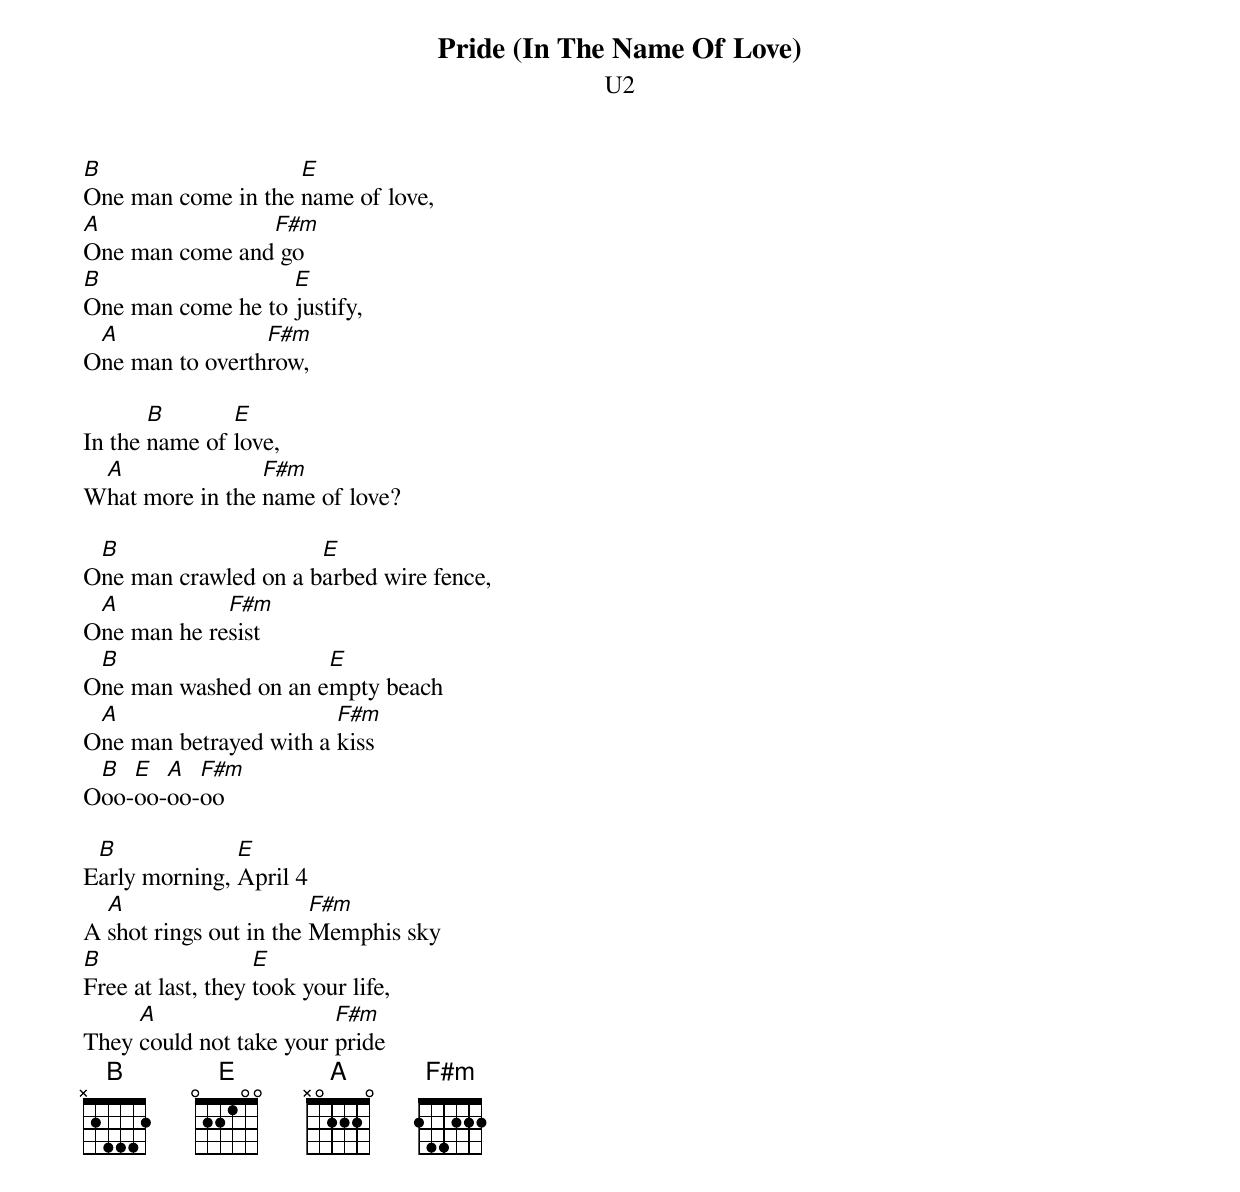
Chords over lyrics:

Pride (In The Name Of Love)
U2

B                   E
One man come in the name of love,
A               F#m
One man come and go
B                  E
One man come he to justify,
 A               F#m
One man to overthrow,

       B       E
In the name of love,
 A               F#m
What more in the name of love?

 B                    E
One man crawled on a barbed wire fence,
 A           F#m
One man he resist
 B                    E
One man washed on an empty beach
 A                      F#m
One man betrayed with a kiss
 B  E  A  F#m
Ooo-oo-oo-oo

 B             E
Early morning, April 4
  A                     F#m
A shot rings out in the Memphis sky
B                  E
Free at last, they took your life,
     A                   F#m
They could not take your pride
